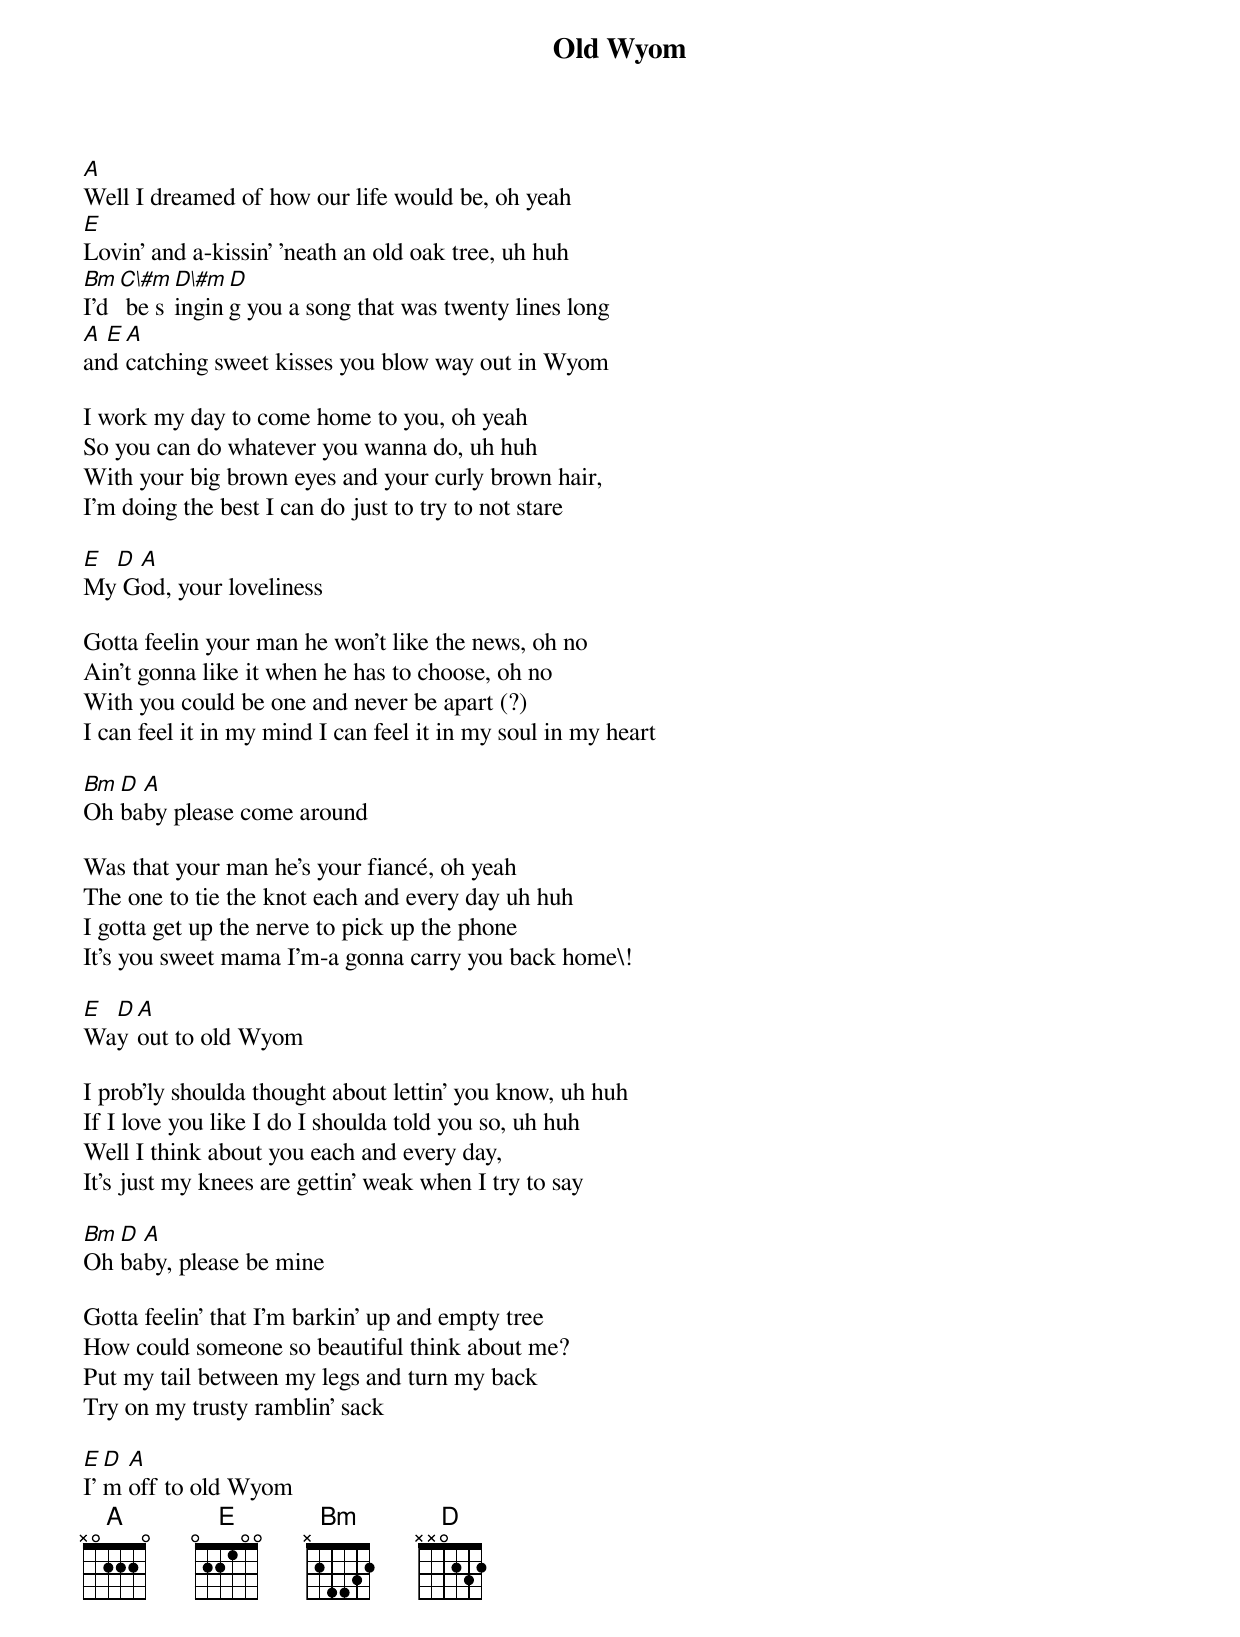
Old Wyom

A
Well I dreamed of how our life would be, oh yeah
E
Lovin' and a-kissin' 'neath an old oak tree, uh huh
Bm C\#m D\#m D
I'd be singing you a song that was twenty lines long
A E A
and catching sweet kisses you blow way out in Wyom

I work my day to come home to you, oh yeah
So you can do whatever you wanna do, uh huh
With your big brown eyes and your curly brown hair,
I'm doing the best I can do just to try to not stare

E D A
My God, your loveliness

Gotta feelin your man he won't like the news, oh no
Ain't gonna like it when he has to choose, oh no
With you could be one and never be apart (?)
I can feel it in my mind I can feel it in my soul in my heart

Bm D A
Oh baby please come around

Was that your man he's your fiancé, oh yeah
The one to tie the knot each and every day uh huh
I gotta get up the nerve to pick up the phone
It's you sweet mama I'm-a gonna carry you back home\!

E D A
Way out to old Wyom

I prob'ly shoulda thought about lettin' you know, uh huh
If I love you like I do I shoulda told you so, uh huh
Well I think about you each and every day,
It's just my knees are gettin' weak when I try to say

Bm D A
Oh baby, please be mine

Gotta feelin' that I'm barkin' up and empty tree
How could someone so beautiful think about me?
Put my tail between my legs and turn my back
Try on my trusty ramblin' sack

E D A
I'm off to old Wyom
